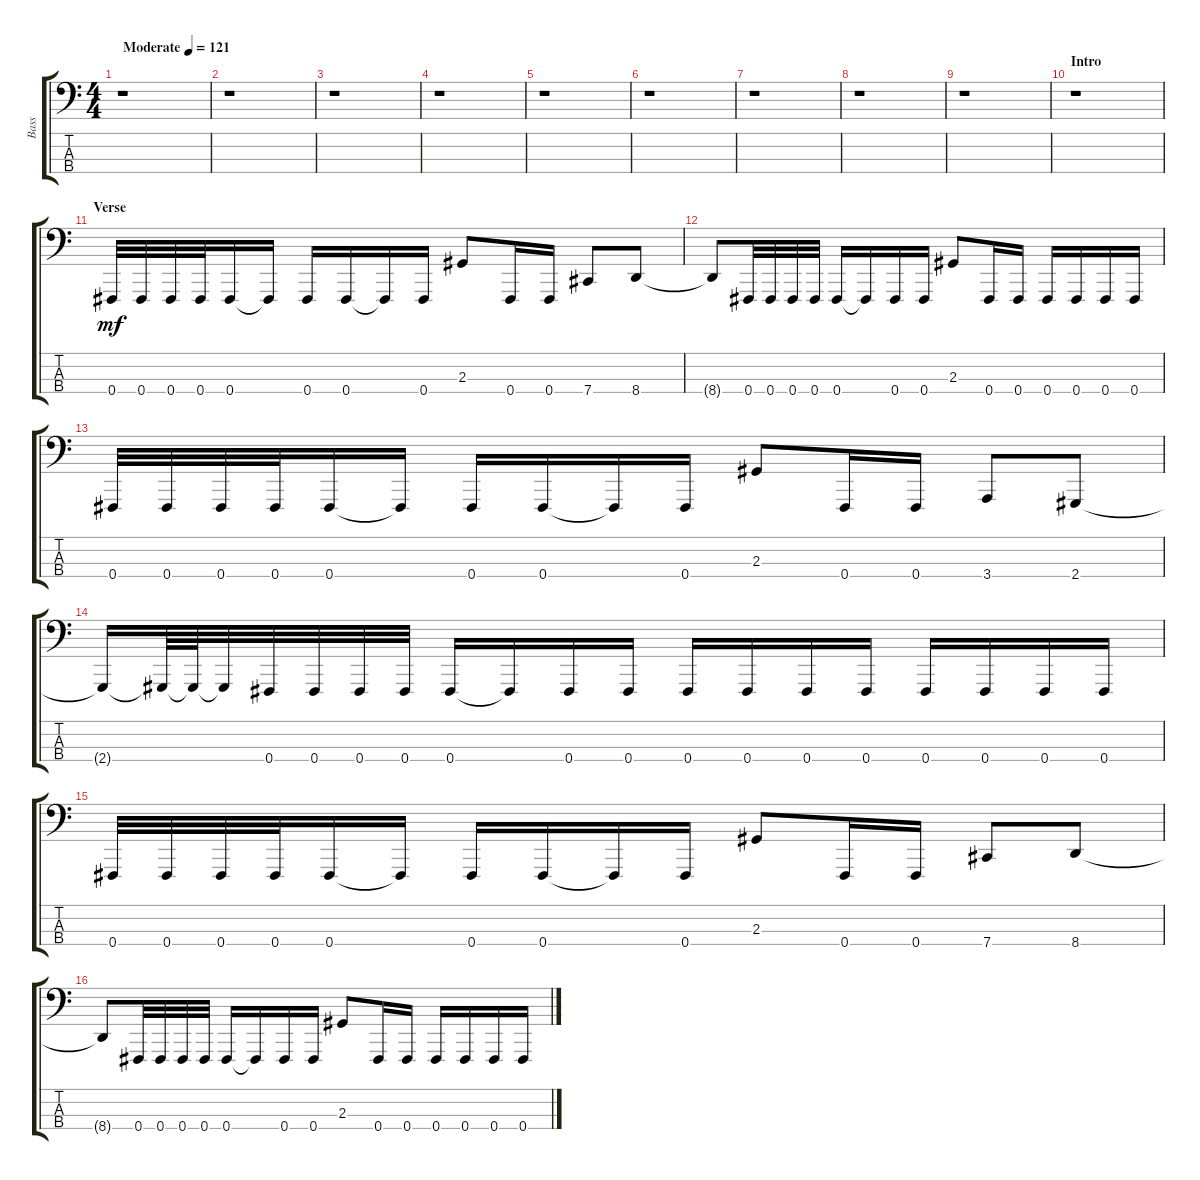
\track ("Bass" "Bass") {instrument electricbassfinger}
\staff {score tabs}
\tuning (E2 B1 Gb1 Gb0) {hide}
\ts (4 4)
\tempo (121 "Moderate")
\clef f4
\ks c
r.1{dy mf instrument electricbassfinger} |
r.1 |
r.1 |
r.1 |
r.1 |
r.1 |
r.1 |
r.1 |
r.1 |
\section ("" "Intro")
r.1 |
\section ("" "Verse")
0.4.32 0.4.32 0.4.32 0.4.32 0.4.16 0.4{t}.16 0.4.16 0.4.16 0.4{t}.16 0.4.16 2.3.8 0.4.16 0.4.16 7.4.8 8.4.8 |
8.4{t}.8 0.4.32 0.4.32 0.4.32 0.4.32 0.4.16 0.4{t}.16 0.4.16 0.4.16 2.3.8 0.4.16 0.4.16 0.4.16 0.4.16 0.4.16 0.4.16 |
0.4.32 0.4.32 0.4.32 0.4.32 0.4.16 0.4{t}.16 0.4.16 0.4.16 0.4{t}.16 0.4.16 2.3.8 0.4.16 0.4.16 3.4.8 2.4.8 |
2.4{t}.16 2.4{t}.64 2.4{t}.64 2.4{t}.32 0.4.32 0.4.32 0.4.32 0.4.32 0.4.16 0.4{t}.16 0.4.16 0.4.16 0.4.16 0.4.16 0.4.16 0.4.16 0.4.16 0.4.16 0.4.16 0.4.16 |
0.4.32 0.4.32 0.4.32 0.4.32 0.4.16 0.4{t}.16 0.4.16 0.4.16 0.4{t}.16 0.4.16 2.3.8 0.4.16 0.4.16 7.4.8 8.4.8 |
8.4{t}.8 0.4.32 0.4.32 0.4.32 0.4.32 0.4.16 0.4{t}.16 0.4.16 0.4.16 2.3.8 0.4.16 0.4.16 0.4.16 0.4.16 0.4.16 0.4.16
